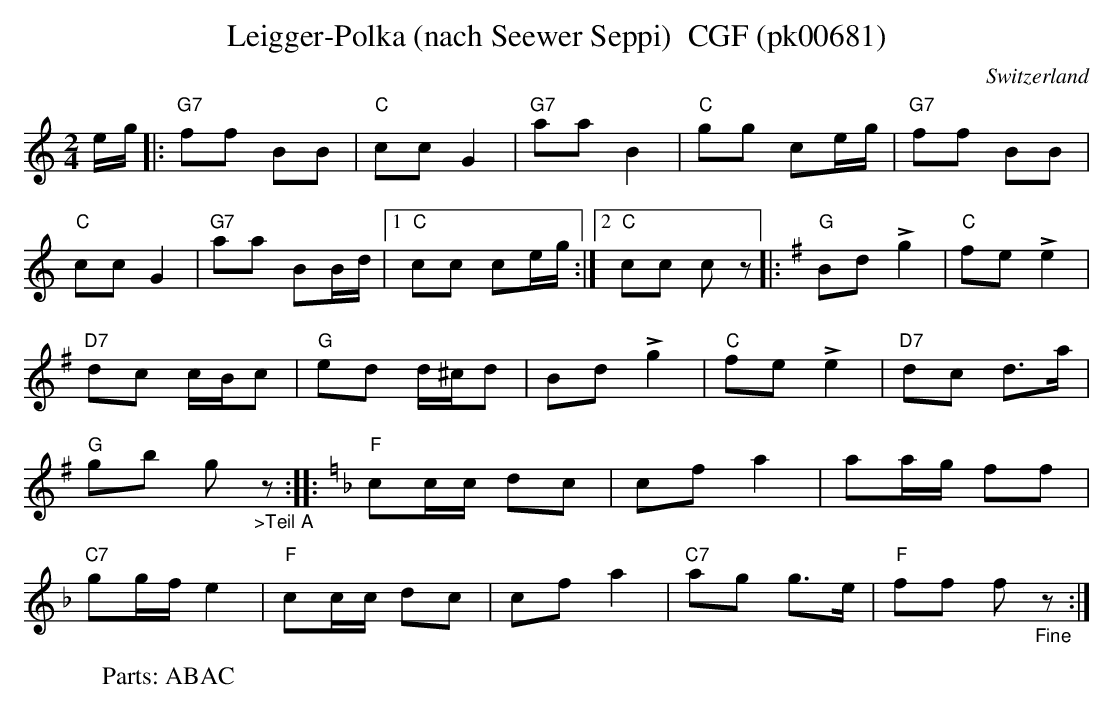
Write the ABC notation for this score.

X:1
T:Leigger-Polka (nach Seewer Seppi)  CGF (pk00681)
O:Switzerland
M:2/4
L:1/8
K:C major
e/g/ |: "G7"ff BB | "C"ccG2 | "G7"aaB2 | "C"gg ce/g/ | "G7"ff BB |
"C"ccG2 | "G7"aa BB/d/ |1 "C"cc ce/g/ :|2 "C"cc cz |: [K:G] "G"Bd!>!g2 | "C"fe!>!e2 |
"D7"dc c/B/c |  "G"ed d/^c/d | Bd!>!g2 | "C"fe!>!e2 |  "D7"dc  d>a |
"G"gb g"_>Teil A"z :: [K:F] "F"cc/c/ dc | cfa2 | aa/g/ ff |
"C7"gg/f/e2 | "F"cc/c/ dc | cfa2 | "C7"ag g>e | "F"ff f"_Fine"z :|
W:Parts: ABAC
